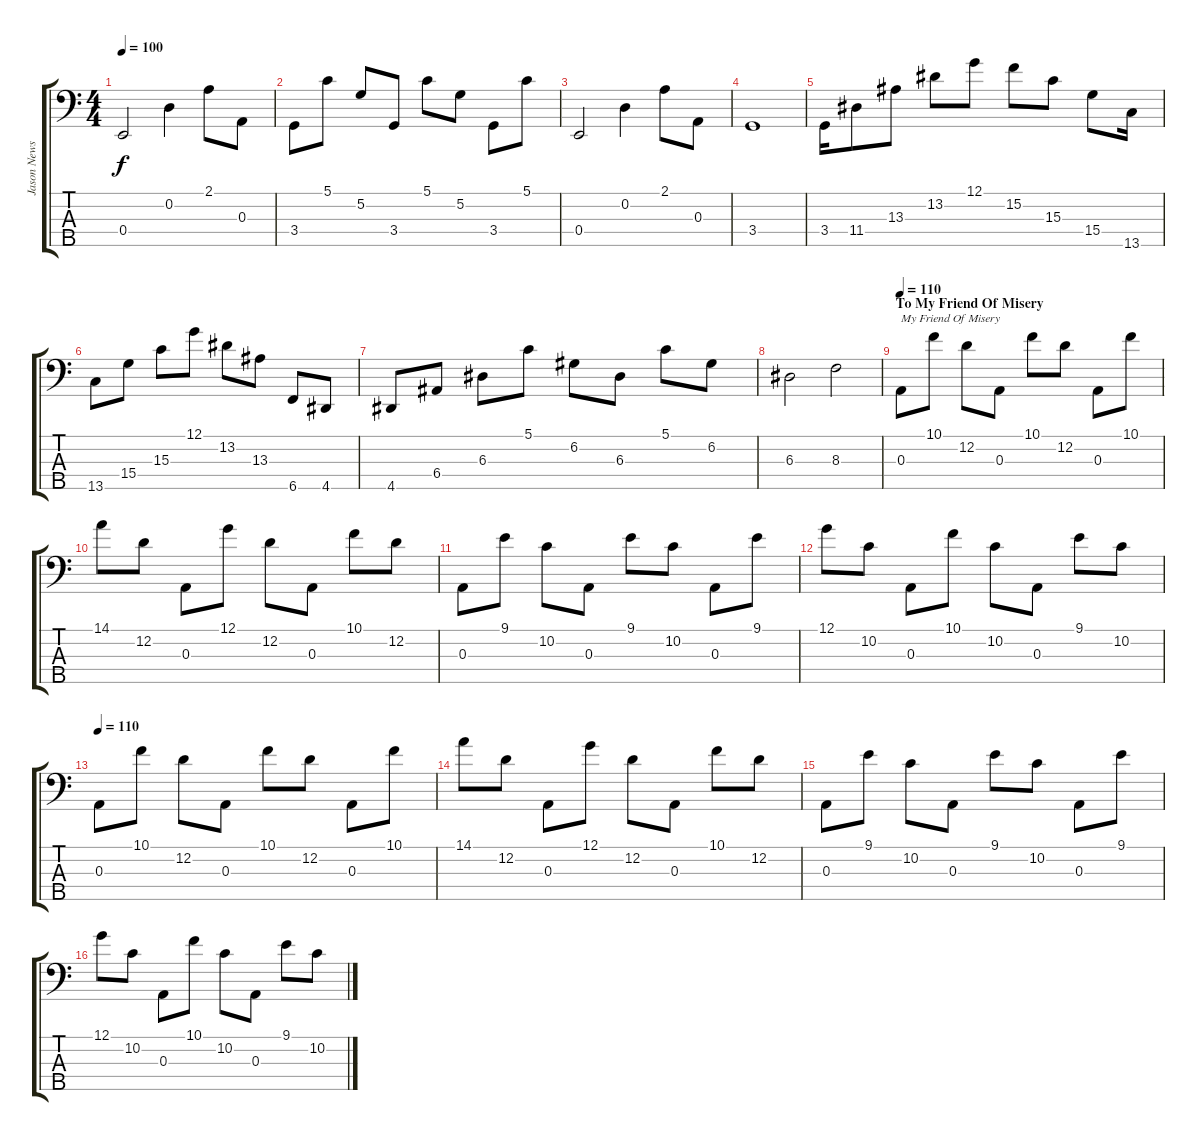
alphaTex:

\track ("Jason Newsted" "Jason News") {instrument electricbasspick}
\staff {score tabs}
\tuning (G2 D2 A1 E1 B0) {hide}
\ts (4 4)
\tempo 100
\clef f4
\ks c
0.4.2{dy f instrument electricbasspick} 0.2.4 2.1.8 0.3.8 |
3.4.8 5.1.8 5.2.8 3.4.8 5.1.8 5.2.8 3.4.8 5.1.8 |
0.4.2 0.2.4 2.1.8 0.3.8 |
3.4.1 |
3.4.16 11.4.8 13.3.8 13.2.8 12.1.8 15.2.8 15.3.8 15.4.8 13.5.16 |
13.5.8 15.4.8 15.3.8 12.1.8 13.2.8 13.3.8 6.5.8 4.5.8 |
4.5.8 6.4.8 6.3.8 5.1.8 6.2.8 6.3.8 5.1.8 6.2.8 |
6.3.2 8.3.2 |
\section ("" "To My Friend Of Misery")
\tempo 110
0.3.8{txt "My Friend Of Misery"} 10.1.8 12.2.8 0.3.8 10.1.8 12.2.8 0.3.8 10.1.8 |
14.1.8 12.2.8 0.3.8 12.1.8 12.2.8 0.3.8 10.1.8 12.2.8 |
0.3.8 9.1.8 10.2.8 0.3.8 9.1.8 10.2.8 0.3.8 9.1.8 |
12.1.8 10.2.8 0.3.8 10.1.8 10.2.8 0.3.8 9.1.8 10.2.8 |
\tempo 110
0.3.8 10.1.8 12.2.8 0.3.8 10.1.8 12.2.8 0.3.8 10.1.8 |
14.1.8 12.2.8 0.3.8 12.1.8 12.2.8 0.3.8 10.1.8 12.2.8 |
0.3.8 9.1.8 10.2.8 0.3.8 9.1.8 10.2.8 0.3.8 9.1.8 |
12.1.8 10.2.8 0.3.8 10.1.8 10.2.8 0.3.8 9.1.8 10.2.8
